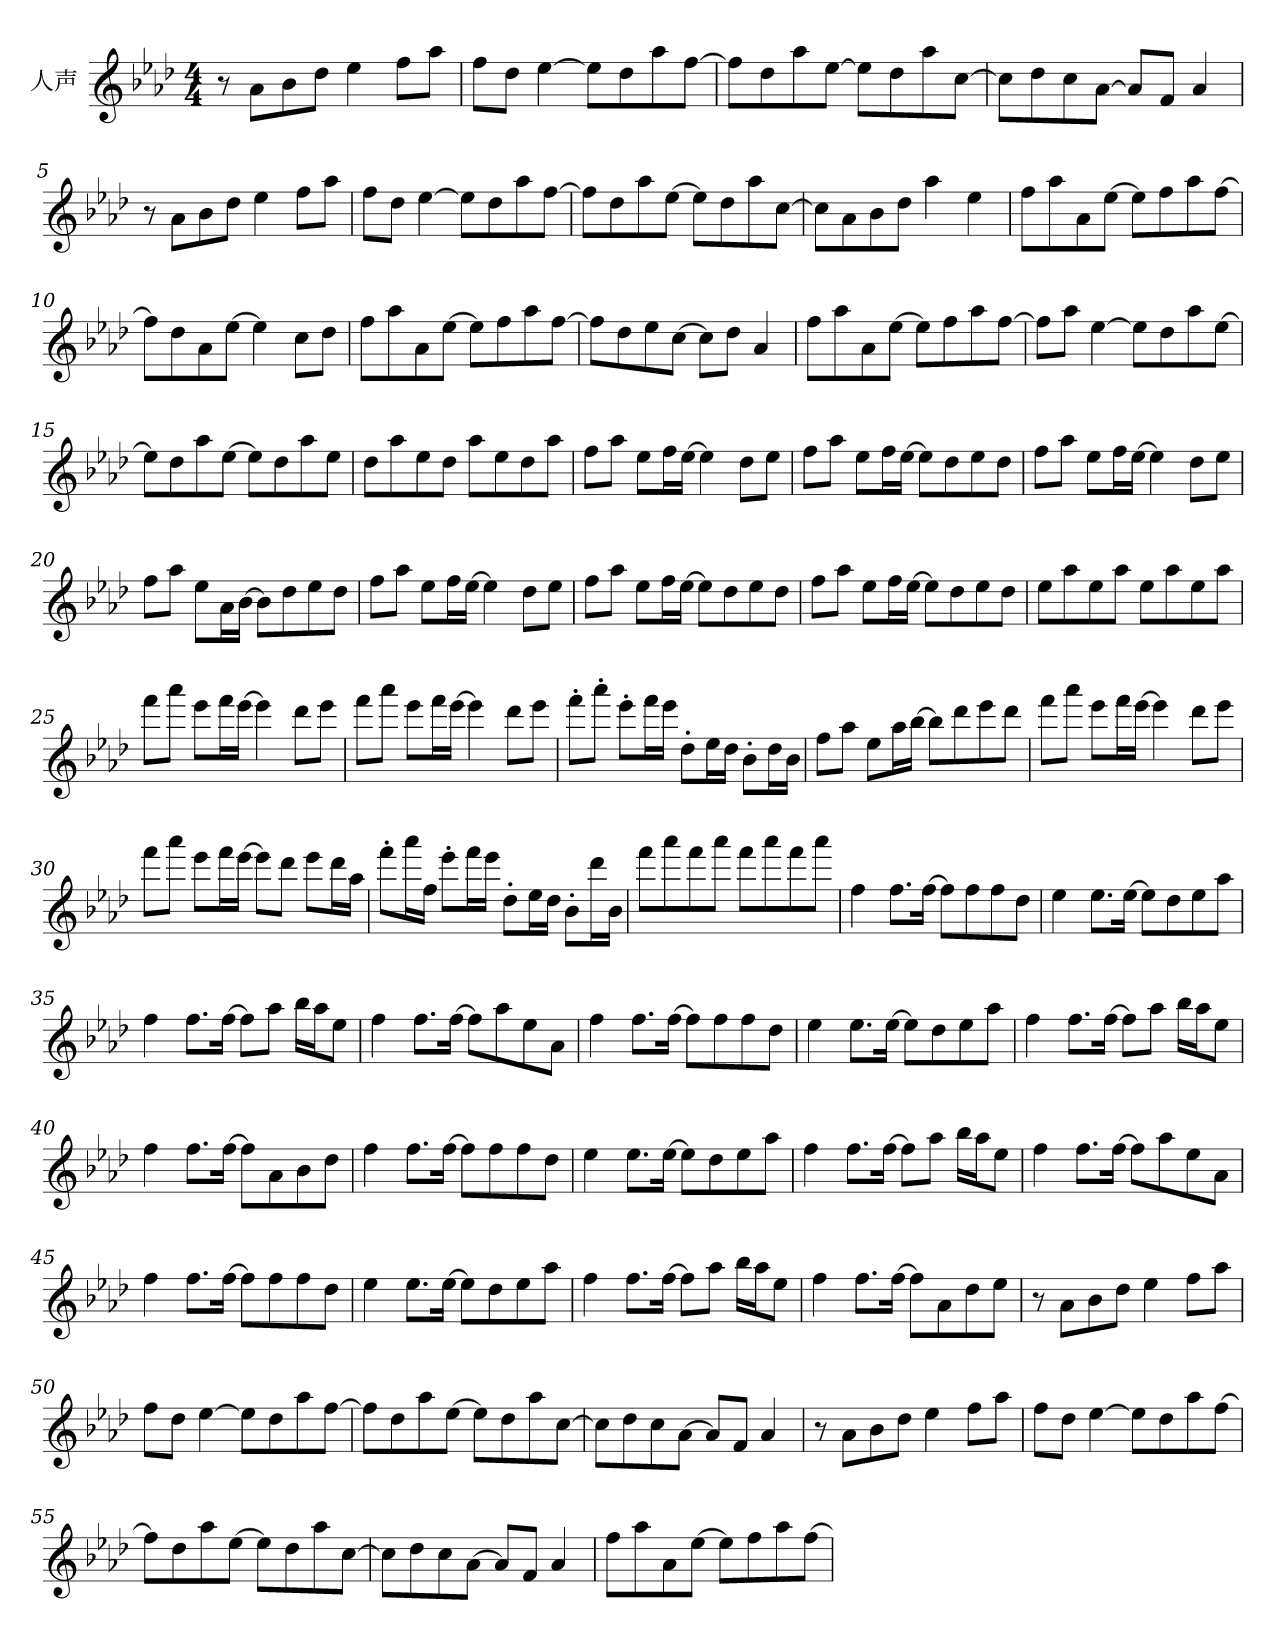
**kern
*part1
*staff1
*I"人声
*clefG2
*k[b-e-a-d-]
*M4/4
*MM120
=1
8r
8a-\L
8b-\
8dd-\J
4ee-\
8ff\L
8aa-\J
=2
8ff\L
8dd-\J
[4ee-\
8ee-\L]
8dd-\
8aa-\
[8ff\J
=3
8ff\L]
8dd-\
8aa-\
[8ee-\J
8ee-\L]
8dd-\
8aa-\
[8cc\J
=4
8cc\L]
8dd-\
8cc\
[8a-\J
8a-/L]
8f/J
4a-/
=5
8r
8a-\L
8b-\
8dd-\J
4ee-\
8ff\L
8aa-\J
=6
8ff\L
8dd-\J
[4ee-\
8ee-\L]
8dd-\
8aa-\
[8ff\J
!!LO:LB:g=z
=7
8ff\L]
8dd-\
8aa-\
[8ee-\J
8ee-\L]
8dd-\
8aa-\
[8cc\J
=8
8cc\L]
8a-\
8b-\
8dd-\J
4aa-\
4ee-\
=9
8ff\L
8aa-\
8a-\
[8ee-\J
8ee-\L]
8ff\
8aa-\
[8ff\J
=10
8ff\L]
8dd-\
8a-\
[8ee-\J
4ee-\]
8cc\L
8dd-\J
=11
8ff\L
8aa-\
8a-\
[8ee-\J
8ee-\L]
8ff\
8aa-\
[8ff\J
=12
8ff\L]
8dd-\
8ee-\
[8cc\J
8cc\L]
8dd-\J
4a-/
!!LO:LB:g=z
=13
8ff\L
8aa-\
8a-\
[8ee-\J
8ee-\L]
8ff\
8aa-\
[8ff\J
=14
8ff\L]
8aa-\J
[4ee-\
8ee-\L]
8dd-\
8aa-\
[8ee-\J
=15
8ee-\L]
8dd-\
8aa-\
[8ee-\J
8ee-\L]
8dd-\
8aa-\
8ee-\J
=16
8dd-\L
8aa-\
8ee-\
8dd-\J
8aa-\L
8ee-\
8dd-\
8aa-\J
=17
8ff\L
8aa-\J
8ee-\L
16ff\L
[16ee-\JJ
4ee-\]
8dd-\L
8ee-\J
!!LO:LB:g=z
=18
8ff\L
8aa-\J
8ee-\L
16ff\L
[16ee-\JJ
8ee-\L]
8dd-\
8ee-\
8dd-\J
=19
8ff\L
8aa-\J
8ee-\L
16ff\L
[16ee-\JJ
4ee-\]
8dd-\L
8ee-\J
=20
8ff\L
8aa-\J
8ee-\L
16a-\L
[16b-\JJ
8b-\L]
8dd-\
8ee-\
8dd-\J
=21
8ff\L
8aa-\J
8ee-\L
16ff\L
[16ee-\JJ
4ee-\]
8dd-\L
8ee-\J
=22
8ff\L
8aa-\J
8ee-\L
16ff\L
[16ee-\JJ
8ee-\L]
8dd-\
8ee-\
8dd-\J
!!LO:LB:g=z
=23
8ff\L
8aa-\J
8ee-\L
16ff\L
[16ee-\JJ
8ee-\L]
8dd-\
8ee-\
8dd-\J
=24
8ee-\L
8aa-\
8ee-\
8aa-\J
8ee-\L
8aa-\
8ee-\
8aa-\J
=25
8fff\L
8aaa-\J
8eee-\L
16fff\L
[16eee-\JJ
4eee-\]
8ddd-\L
8eee-\J
=26
8fff\L
8aaa-\J
8eee-\L
16fff\L
[16eee-\JJ
4eee-\]
8ddd-\L
8eee-\J
!!LO:LB:g=z
=27
8fff'\L
8aaa-'\J
8eee-'\L
16fff\L
16eee-\JJ
8dd-'\L
16ee-\L
16dd-\JJ
8b-'\L
16dd-\L
16b-\JJ
=28
8ff\L
8aa-\J
8ee-\L
16aa-\L
[16bb-\JJ
8bb-\L]
8ddd-\
8eee-\
8ddd-\J
=29
8fff\L
8aaa-\J
8eee-\L
16fff\L
[16eee-\JJ
4eee-\]
8ddd-\L
8eee-\J
!!LO:LB:g=z
=30
8fff\L
8aaa-\J
8eee-\L
16fff\L
[16eee-\JJ
8eee-\L]
8ddd-\J
8eee-\L
16ddd-\L
16aa-\JJ
=31
8fff'\L
16aaa-\L
16ff\JJ
8eee-'\L
16fff\L
16eee-\JJ
8dd-'\L
16ee-\L
16dd-\JJ
8b-'\L
16ddd-\L
16b-\JJ
=32
8fff\L
8aaa-\
8fff\
8aaa-\J
8fff\L
8aaa-\
8fff\
8aaa-\J
=33
4ff\
8.ff\L
[16ff\Jk
8ff\L]
8ff\
8ff\
8dd-\J
!!LO:LB:g=z
=34
4ee-\
8.ee-\L
[16ee-\Jk
8ee-\L]
8dd-\
8ee-\
8aa-\J
=35
4ff\
8.ff\L
[16ff\Jk
8ff\L]
8aa-\J
16bb-\LL
16aa-\J
8ee-\J
=36
4ff\
8.ff\L
[16ff\Jk
8ff\L]
8aa-\
8ee-\
8a-\J
=37
4ff\
8.ff\L
[16ff\Jk
8ff\L]
8ff\
8ff\
8dd-\J
=38
4ee-\
8.ee-\L
[16ee-\Jk
8ee-\L]
8dd-\
8ee-\
8aa-\J
!!LO:LB:g=z
=39
4ff\
8.ff\L
[16ff\Jk
8ff\L]
8aa-\J
16bb-\LL
16aa-\J
8ee-\J
=40
4ff\
8.ff\L
[16ff\Jk
8ff\L]
8a-\
8b-\
8dd-\J
=41
4ff\
8.ff\L
[16ff\Jk
8ff\L]
8ff\
8ff\
8dd-\J
=42
4ee-\
8.ee-\L
[16ee-\Jk
8ee-\L]
8dd-\
8ee-\
8aa-\J
=43
4ff\
8.ff\L
[16ff\Jk
8ff\L]
8aa-\J
16bb-\LL
16aa-\J
8ee-\J
!!LO:LB:g=z
=44
4ff\
8.ff\L
[16ff\Jk
8ff\L]
8aa-\
8ee-\
8a-\J
=45
4ff\
8.ff\L
[16ff\Jk
8ff\L]
8ff\
8ff\
8dd-\J
=46
4ee-\
8.ee-\L
[16ee-\Jk
8ee-\L]
8dd-\
8ee-\
8aa-\J
=47
4ff\
8.ff\L
[16ff\Jk
8ff\L]
8aa-\J
16bb-\LL
16aa-\J
8ee-\J
=48
4ff\
8.ff\L
[16ff\Jk
8ff\L]
8a-\
8dd-\
8ee-\J
!!LO:LB:g=z
=49
8r
8a-\L
8b-\
8dd-\J
4ee-\
8ff\L
8aa-\J
=50
8ff\L
8dd-\J
[4ee-\
8ee-\L]
8dd-\
8aa-\
[8ff\J
=51
8ff\L]
8dd-\
8aa-\
[8ee-\J
8ee-\L]
8dd-\
8aa-\
[8cc\J
=52
8cc\L]
8dd-\
8cc\
[8a-\J
8a-/L]
8f/J
4a-/
=53
8r
8a-\L
8b-\
8dd-\J
4ee-\
8ff\L
8aa-\J
=54
8ff\L
8dd-\J
[4ee-\
8ee-\L]
8dd-\
8aa-\
[8ff\J
!!LO:PB:g=z
=55
8ff\L]
8dd-\
8aa-\
[8ee-\J
8ee-\L]
8dd-\
8aa-\
[8cc\J
=56
8cc\L]
8dd-\
8cc\
[8a-\J
8a-/L]
8f/J
4a-/
=57
8ff\L
8aa-\
8a-\
[8ee-\J
8ee-\L]
8ff\
8aa-\
[8ff\J
=
*-
